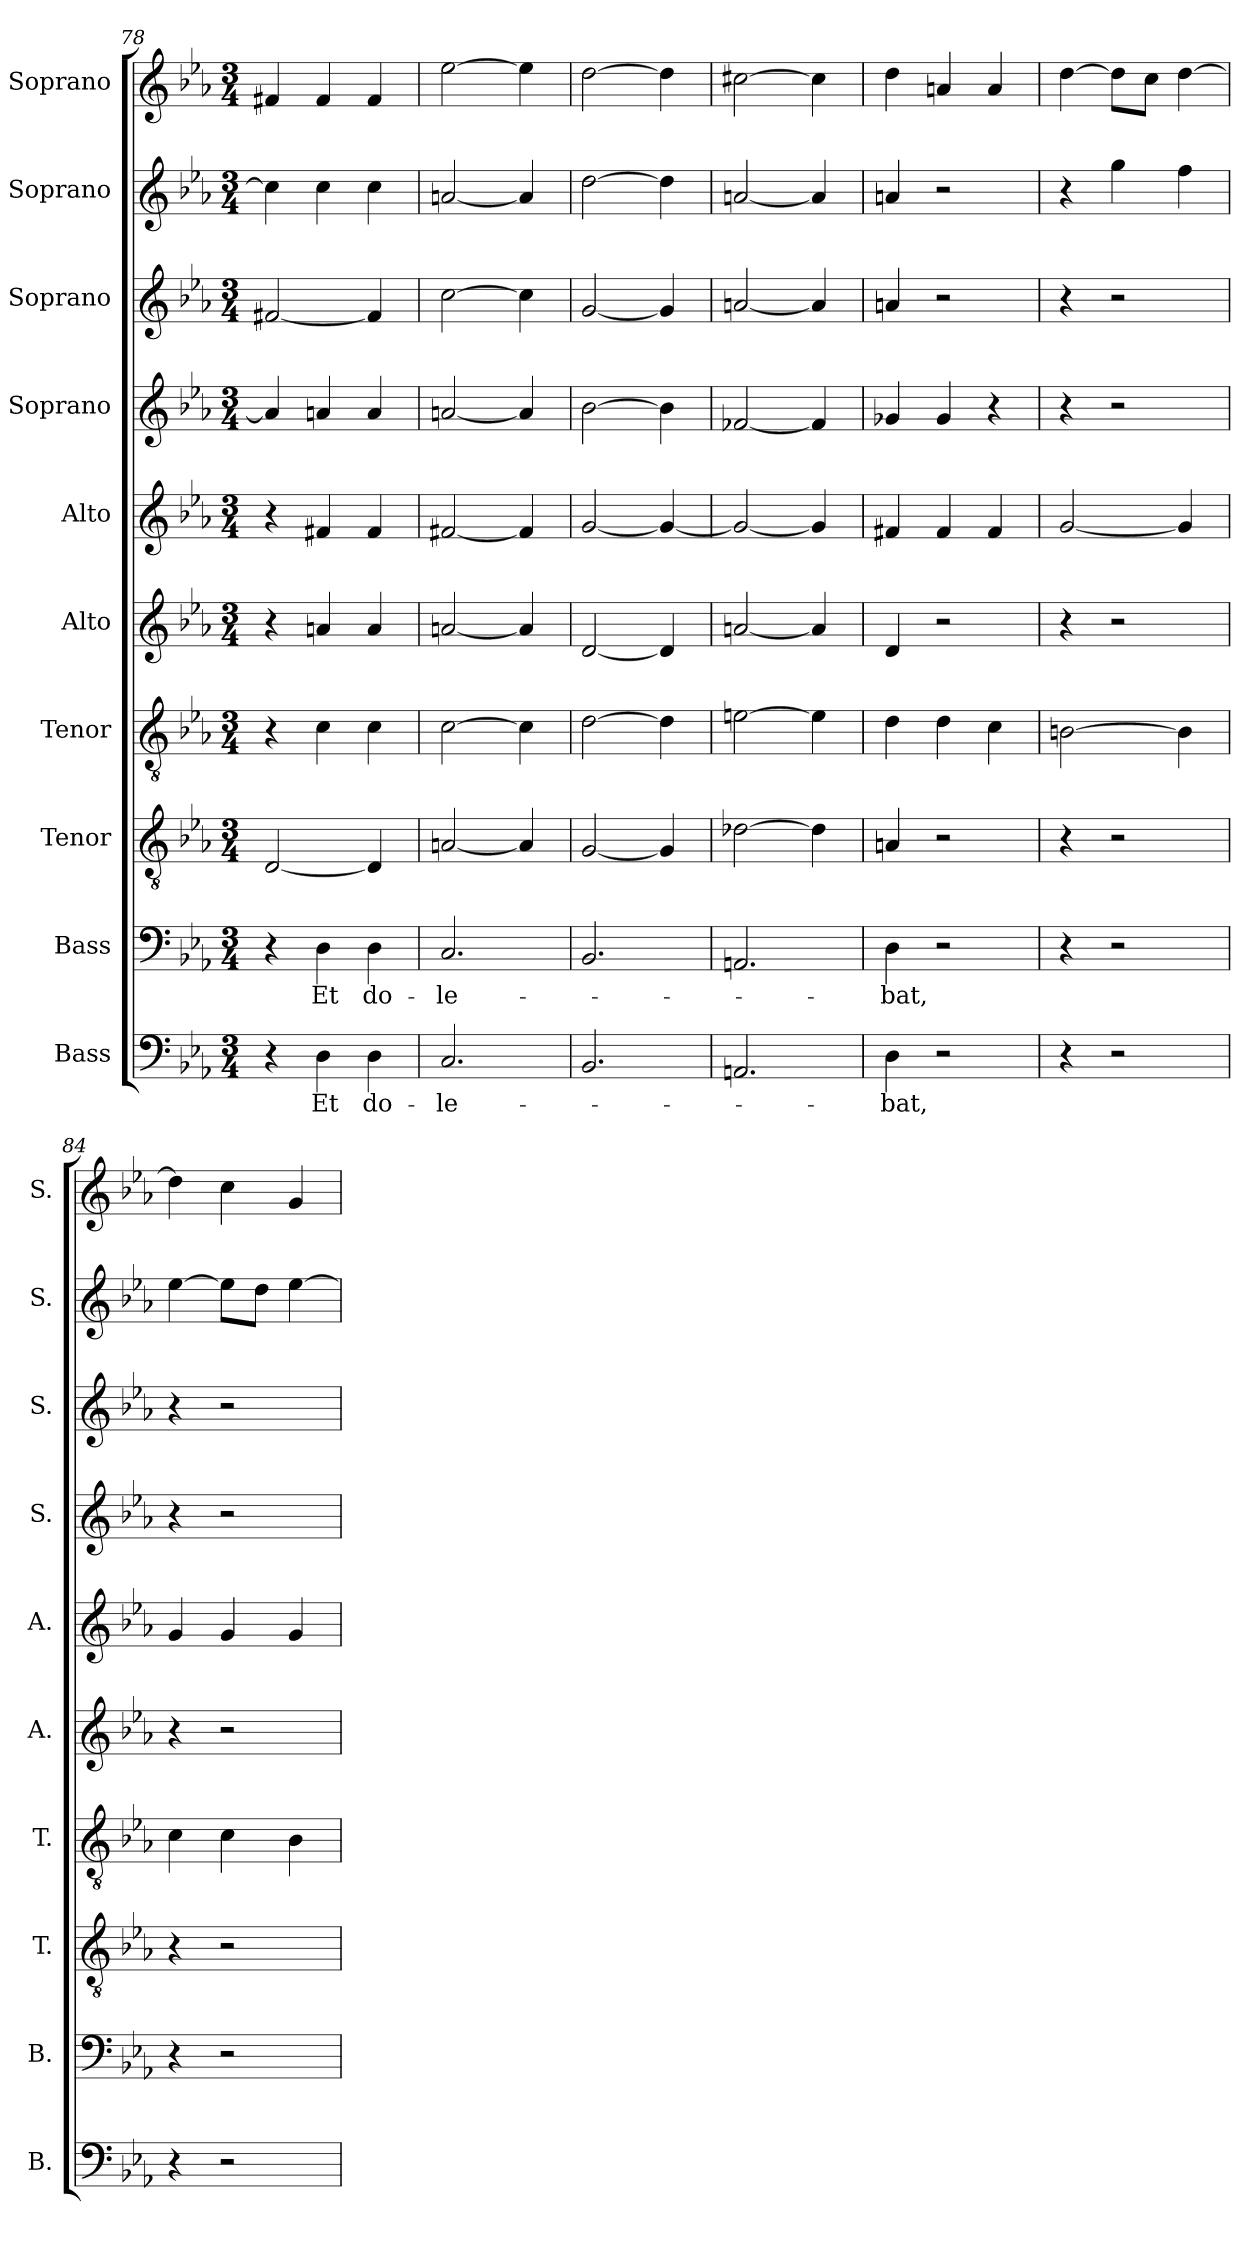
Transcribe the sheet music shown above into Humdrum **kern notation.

**kern	**text	**kern	**text	**kern	**kern	**kern	**kern	**kern	**kern	**kern	**kern
*part10	*part10	*part9	*part9	*part8	*part7	*part6	*part5	*part4	*part3	*part2	*part1
*staff10	*staff10	*staff9	*staff9	*staff8	*staff7	*staff6	*staff5	*staff4	*staff3	*staff2	*staff1
*I"Bass	*	*I"Bass	*	*I"Tenor	*I"Tenor	*I"Alto	*I"Alto	*I"Soprano	*I"Soprano	*I"Soprano	*I"Soprano
*I'B.	*	*I'B.	*	*I'T.	*I'T.	*I'A.	*I'A.	*I'S.	*I'S.	*I'S.	*I'S.
!!LO:PB:g=z
*clefF4	*	*clefF4	*	*clefGv2	*clefGv2	*clefG2	*clefG2	*clefG2	*clefG2	*clefG2	*clefG2
*k[b-e-a-]	*	*k[b-e-a-]	*	*k[b-e-a-]	*k[b-e-a-]	*k[b-e-a-]	*k[b-e-a-]	*k[b-e-a-]	*k[b-e-a-]	*k[b-e-a-]	*k[b-e-a-]
*M3/4	*	*M3/4	*	*M3/4	*M3/4	*M3/4	*M3/4	*M3/4	*M3/4	*M3/4	*M3/4
=78	=78	=78	=78	=78	=78	=78	=78	=78	=78	=78	=78
4r	.	4r	.	[2D/	4r	4r	4r	4a/]	[2f#X/	4cc\]	4f#X/
4D\	Et	4D\	Et	.	4c\	4an/	4f#X/	4an/	.	4cc\	4f#/
4D\	do-	4D\	do-	4D/]	4c\	4a/	4f#/	4a/	4f#/]	4cc\	4f#/
=79	=79	=79	=79	=79	=79	=79	=79	=79	=79	=79	=79
2.C/	-le-	2.C/	-le-	[2An/	[2c\	[2an/	[2f#X/	[2an/	[2cc\	[2an/	[2ee-\
.	.	.	.	4A/]	4c\]	4a/]	4f#/]	4a/]	4cc\]	4a/]	4ee-\]
=80	=80	=80	=80	=80	=80	=80	=80	=80	=80	=80	=80
2.BB-/	.	2.BB-/	.	[2G/	[2d\	[2d/	[2g/	[2b-\	[2g/	[2dd\	[2dd\
.	.	.	.	4G/]	4d\]	4d/]	4g/_	4b-\]	4g/]	4dd\]	4dd\]
=81	=81	=81	=81	=81	=81	=81	=81	=81	=81	=81	=81
2.AAn/	.	2.AAn/	.	[2d-X\	[2en\	[2an/	2g/_	[2f-X/	[2an/	[2an/	[2cc#X\
.	.	.	.	4d-\]	4e\]	4a/]	4g/]	4f-/]	4a/]	4a/]	4cc#\]
=82	=82	=82	=82	=82	=82	=82	=82	=82	=82	=82	=82
4D\	-bat,	4D\	-bat,	4An/	4d\	4d/	4f#X/	4g-X/	4an/	4an/	4dd\
2r	.	2r	.	2r	4d\	2r	4f#/	4g-/	2r	2r	4an/
.	.	.	.	.	4c\	.	4f#/	4r	.	.	4a/
=83	=83	=83	=83	=83	=83	=83	=83	=83	=83	=83	=83
4r	.	4r	.	4r	[2Bn\	4r	[2g/	4r	4r	4r	[4dd\
2r	.	2r	.	2r	.	2r	.	2r	2r	4gg\	8dd\L]
.	.	.	.	.	.	.	.	.	.	.	8cc\J
.	.	.	.	.	4B\]	.	4g/]	.	.	4ff\	[4dd\
=84	=84	=84	=84	=84	=84	=84	=84	=84	=84	=84	=84
4r	.	4r	.	4r	4c\	4r	4g/	4r	4r	[4ee-\	4dd\]
2r	.	2r	.	2r	4c\	2r	4g/	2r	2r	8ee-\L]	4cc\
.	.	.	.	.	.	.	.	.	.	8dd\J	.
.	.	.	.	.	4B-\	.	4g/	.	.	[4ee-\	4g/
=	=	=	=	=	=	=	=	=	=	=	=
*-	*-	*-	*-	*-	*-	*-	*-	*-	*-	*-	*-
